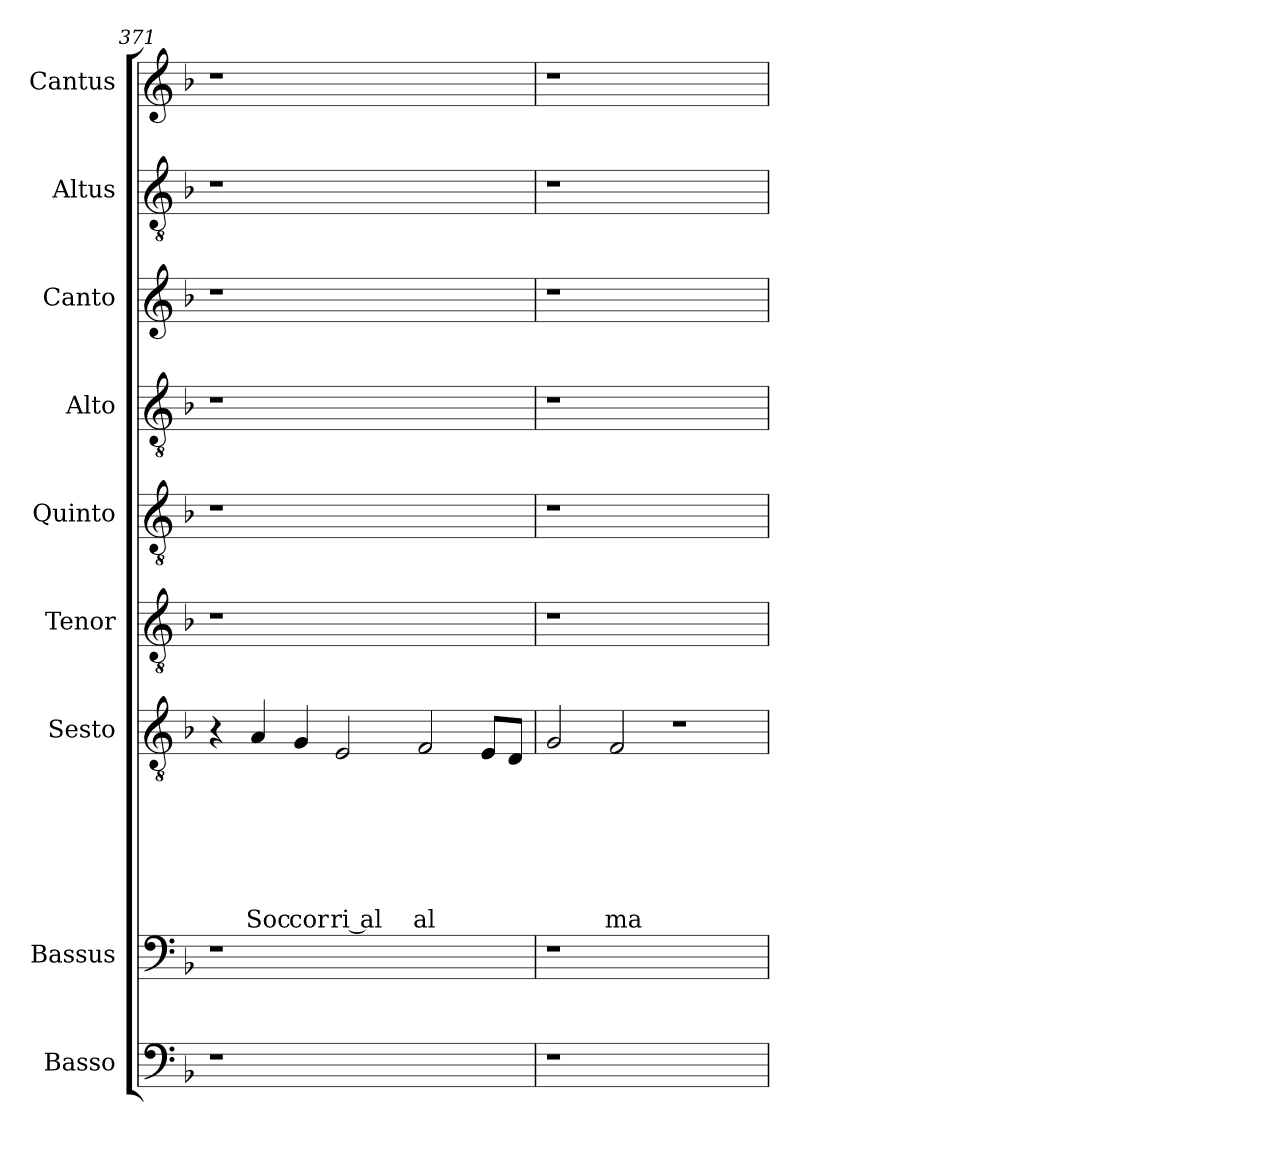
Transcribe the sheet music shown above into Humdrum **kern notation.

**kern	**kern	**kern	**text	**text	**text	**text	**text	**text	**text	**kern	**kern	**kern	**kern	**kern	**kern
*part9	*part8	*part7	*part7	*part7	*part7	*part7	*part7	*part7	*part7	*part6	*part5	*part4	*part3	*part2	*part1
*staff9	*staff8	*staff7	*staff7	*staff7	*staff7	*staff7	*staff7	*staff7	*staff7	*staff6	*staff5	*staff4	*staff3	*staff2	*staff1
*I"Basso	*I"Bassus	*I"Sesto	*	*	*	*	*	*	*	*I"Tenor	*I"Quinto	*I"Alto	*I"Canto	*I"Altus	*I"Cantus
*	*	*I'Sesto	*	*	*	*	*	*	*	*I'Tenor	*I'Quinto	*I'Alto	*I'Canto	*I'Altus	*I'Cantus
*clefF4	*clefF4	*clefGv2	*	*	*	*	*	*	*	*clefGv2	*clefGv2	*clefGv2	*clefG2	*clefGv2	*clefG2
*k[b-]	*k[b-]	*k[b-]	*	*	*	*	*	*	*	*k[b-]	*k[b-]	*k[b-]	*k[b-]	*k[b-]	*k[b-]
*F:	*F:	*F:	*	*	*	*	*	*	*	*F:	*F:	*F:	*F:	*F:	*F:
=371	=371	=371	=371	=371	=371	=371	=371	=371	=371	=371	=371	=371	=371	=371	=371
1r	1r	4r	.	.	.	.	.	.	.	1r	1r	1r	1r	1r	1r
!	!	!	!	!	!	!	!	!	!LO:LY:b	!	!	!	!	!	!
.	.	4A/	.	.	.	.	.	.	Soc	.	.	.	.	.	.
!	!	!	!	!	!	!	!	!	!LO:LY:b	!	!	!	!	!	!
.	.	4G/	.	.	.	.	.	.	cor	.	.	.	.	.	.
!	!	!	!	!	!	!	!	!	!LO:LY:b:rj	!	!	!	!	!	!
.	.	2E/	.	.	.	.	.	.	ri al	.	.	.	.	.	.
1ryy	1ryy	.	.	.	.	.	.	.	.	1ryy	1ryy	1ryy	1ryy	1ryy	1ryy
!	!	!	!	!	!	!	!	!	!LO:LY:b	!	!	!	!	!	!
.	.	2F/	.	.	.	.	.	.	al	.	.	.	.	.	.
.	.	8E/L	.	.	.	.	.	.	.	.	.	.	.	.	.
.	.	8D/J	.	.	.	.	.	.	.	.	.	.	.	.	.
=372	=372	=372	=372	=372	=372	=372	=372	=372	=372	=372	=372	=372	=372	=372	=372
1r	1r	2G/	.	.	.	.	.	.	.	1r	1r	1r	1r	1r	1r
!	!	!	!	!	!	!	!	!	!LO:LY:b	!	!	!	!	!	!
.	.	2F/	.	.	.	.	.	.	ma	.	.	.	.	.	.
1ryy	1ryy	1r	.	.	.	.	.	.	.	1ryy	1ryy	1ryy	1ryy	1ryy	1ryy
=	=	=	=	=	=	=	=	=	=	=	=	=	=	=	=
*-	*-	*-	*-	*-	*-	*-	*-	*-	*-	*-	*-	*-	*-	*-	*-
